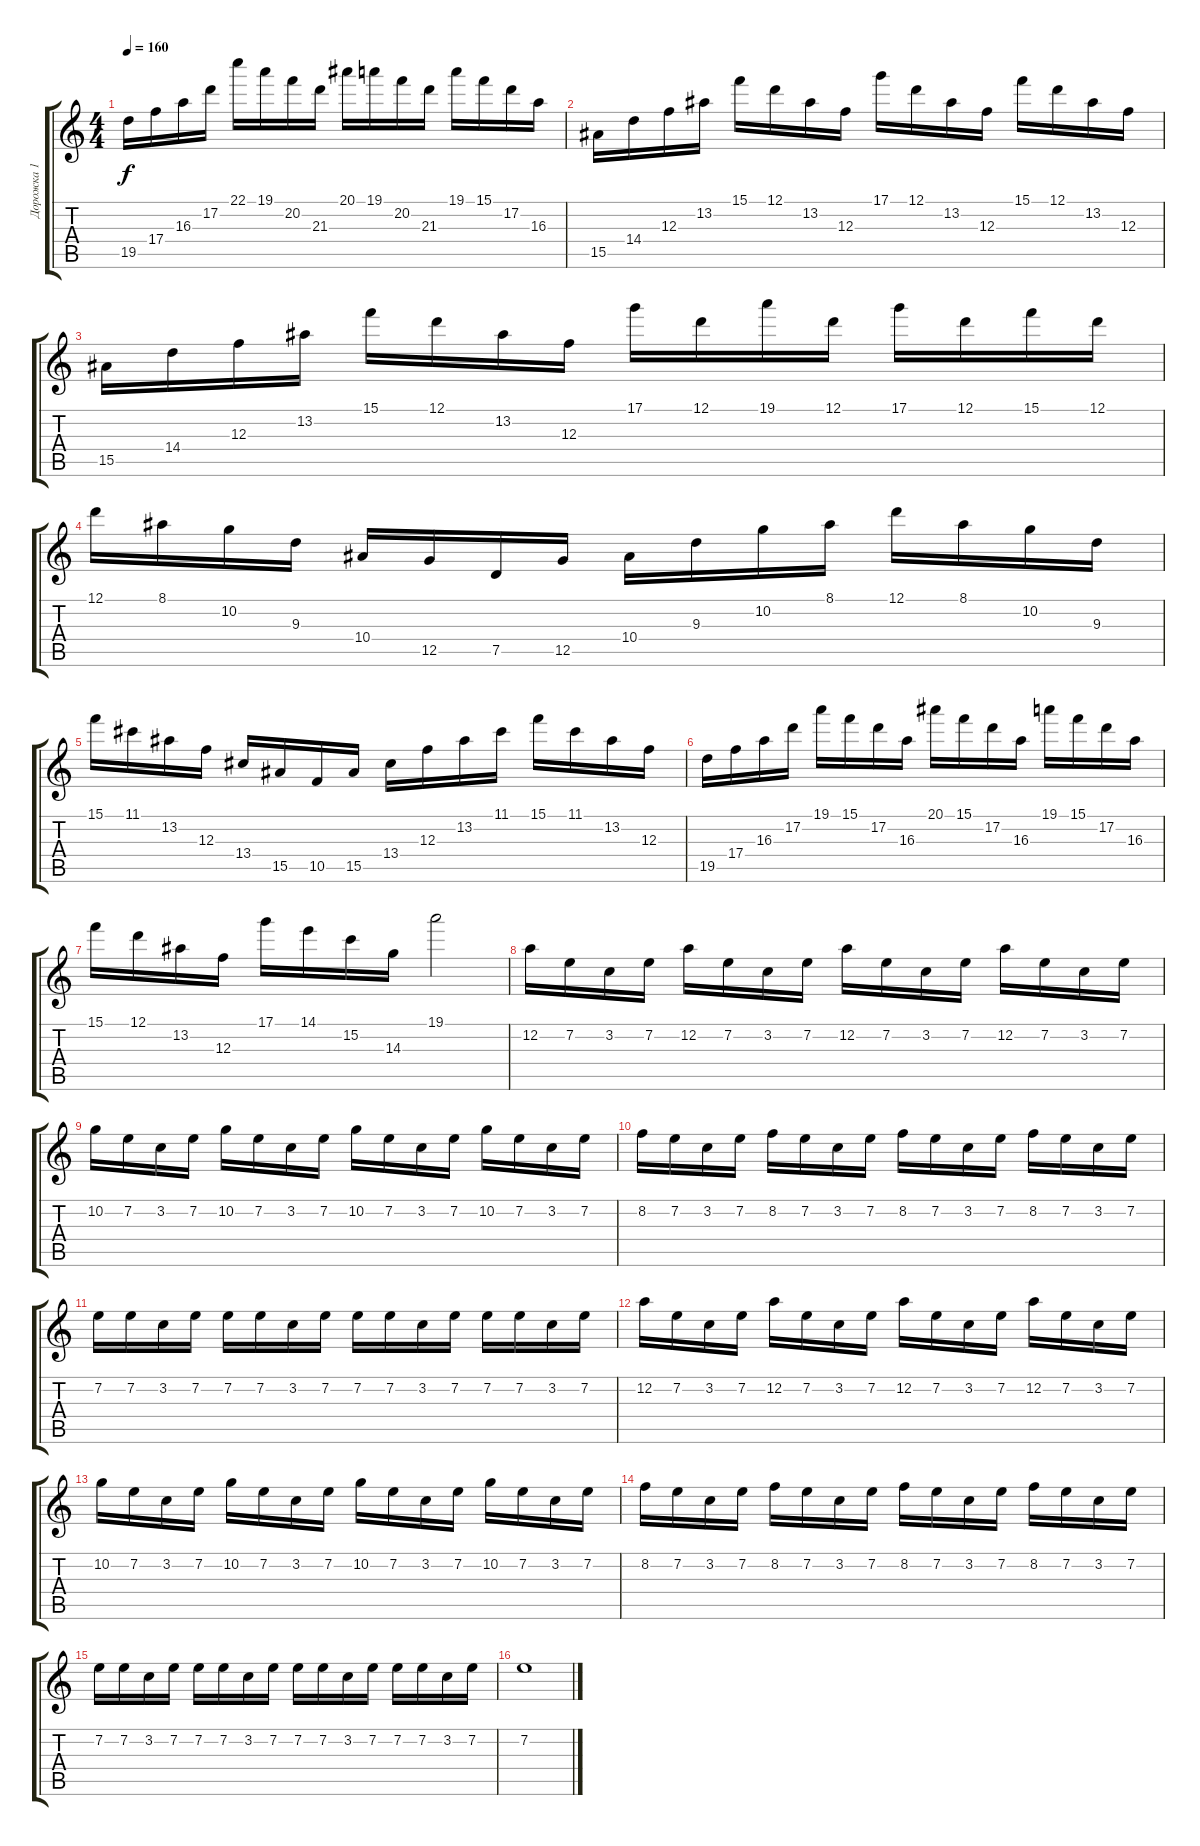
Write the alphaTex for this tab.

\track ("Дорожка 1" "Дорожка 1") {instrument distortionguitar}
\staff {score tabs}
\tuning (D4 A3 F3 C3 G2 D2) {hide}
\ts (4 4)
\tempo 160
\clef g2
\ks c
19.5.16{dy f} 17.4.16 16.3.16 17.2.16 22.1.16 19.1.16 20.2.16 21.3.16 20.1.16 19.1.16 20.2.16 21.3.16 19.1.16 15.1.16 17.2.16 16.3.16 |
15.5.16 14.4.16 12.3.16 13.2.16 15.1.16 12.1.16 13.2.16 12.3.16 17.1.16 12.1.16 13.2.16 12.3.16 15.1.16 12.1.16 13.2.16 12.3.16 |
15.5.16 14.4.16 12.3.16 13.2.16 15.1.16 12.1.16 13.2.16 12.3.16 17.1.16 12.1.16 19.1.16 12.1.16 17.1.16 12.1.16 15.1.16 12.1.16 |
12.1.16 8.1.16 10.2.16 9.3.16 10.4.16 12.5.16 7.5.16 12.5.16 10.4.16 9.3.16 10.2.16 8.1.16 12.1.16 8.1.16 10.2.16 9.3.16 |
15.1.16 11.1.16 13.2.16 12.3.16 13.4.16 15.5.16 10.5.16 15.5.16 13.4.16 12.3.16 13.2.16 11.1.16 15.1.16 11.1.16 13.2.16 12.3.16 |
19.5.16 17.4.16 16.3.16 17.2.16 19.1.16 15.1.16 17.2.16 16.3.16 20.1.16 15.1.16 17.2.16 16.3.16 19.1.16 15.1.16 17.2.16 16.3.16 |
15.1.16 12.1.16 13.2.16 12.3.16 17.1.16 14.1.16 15.2.16 14.3.16 19.1.2 |
12.2.16 7.2.16 3.2.16 7.2.16 12.2.16 7.2.16 3.2.16 7.2.16 12.2.16 7.2.16 3.2.16 7.2.16 12.2.16 7.2.16 3.2.16 7.2.16 |
10.2.16 7.2.16 3.2.16 7.2.16 10.2.16 7.2.16 3.2.16 7.2.16 10.2.16 7.2.16 3.2.16 7.2.16 10.2.16 7.2.16 3.2.16 7.2.16 |
8.2.16 7.2.16 3.2.16 7.2.16 8.2.16 7.2.16 3.2.16 7.2.16 8.2.16 7.2.16 3.2.16 7.2.16 8.2.16 7.2.16 3.2.16 7.2.16 |
7.2.16 7.2.16 3.2.16 7.2.16 7.2.16 7.2.16 3.2.16 7.2.16 7.2.16 7.2.16 3.2.16 7.2.16 7.2.16 7.2.16 3.2.16 7.2.16 |
12.2.16 7.2.16 3.2.16 7.2.16 12.2.16 7.2.16 3.2.16 7.2.16 12.2.16 7.2.16 3.2.16 7.2.16 12.2.16 7.2.16 3.2.16 7.2.16 |
10.2.16 7.2.16 3.2.16 7.2.16 10.2.16 7.2.16 3.2.16 7.2.16 10.2.16 7.2.16 3.2.16 7.2.16 10.2.16 7.2.16 3.2.16 7.2.16 |
8.2.16 7.2.16 3.2.16 7.2.16 8.2.16 7.2.16 3.2.16 7.2.16 8.2.16 7.2.16 3.2.16 7.2.16 8.2.16 7.2.16 3.2.16 7.2.16 |
7.2.16 7.2.16 3.2.16 7.2.16 7.2.16 7.2.16 3.2.16 7.2.16 7.2.16 7.2.16 3.2.16 7.2.16 7.2.16 7.2.16 3.2.16 7.2.16 |
7.2.1
